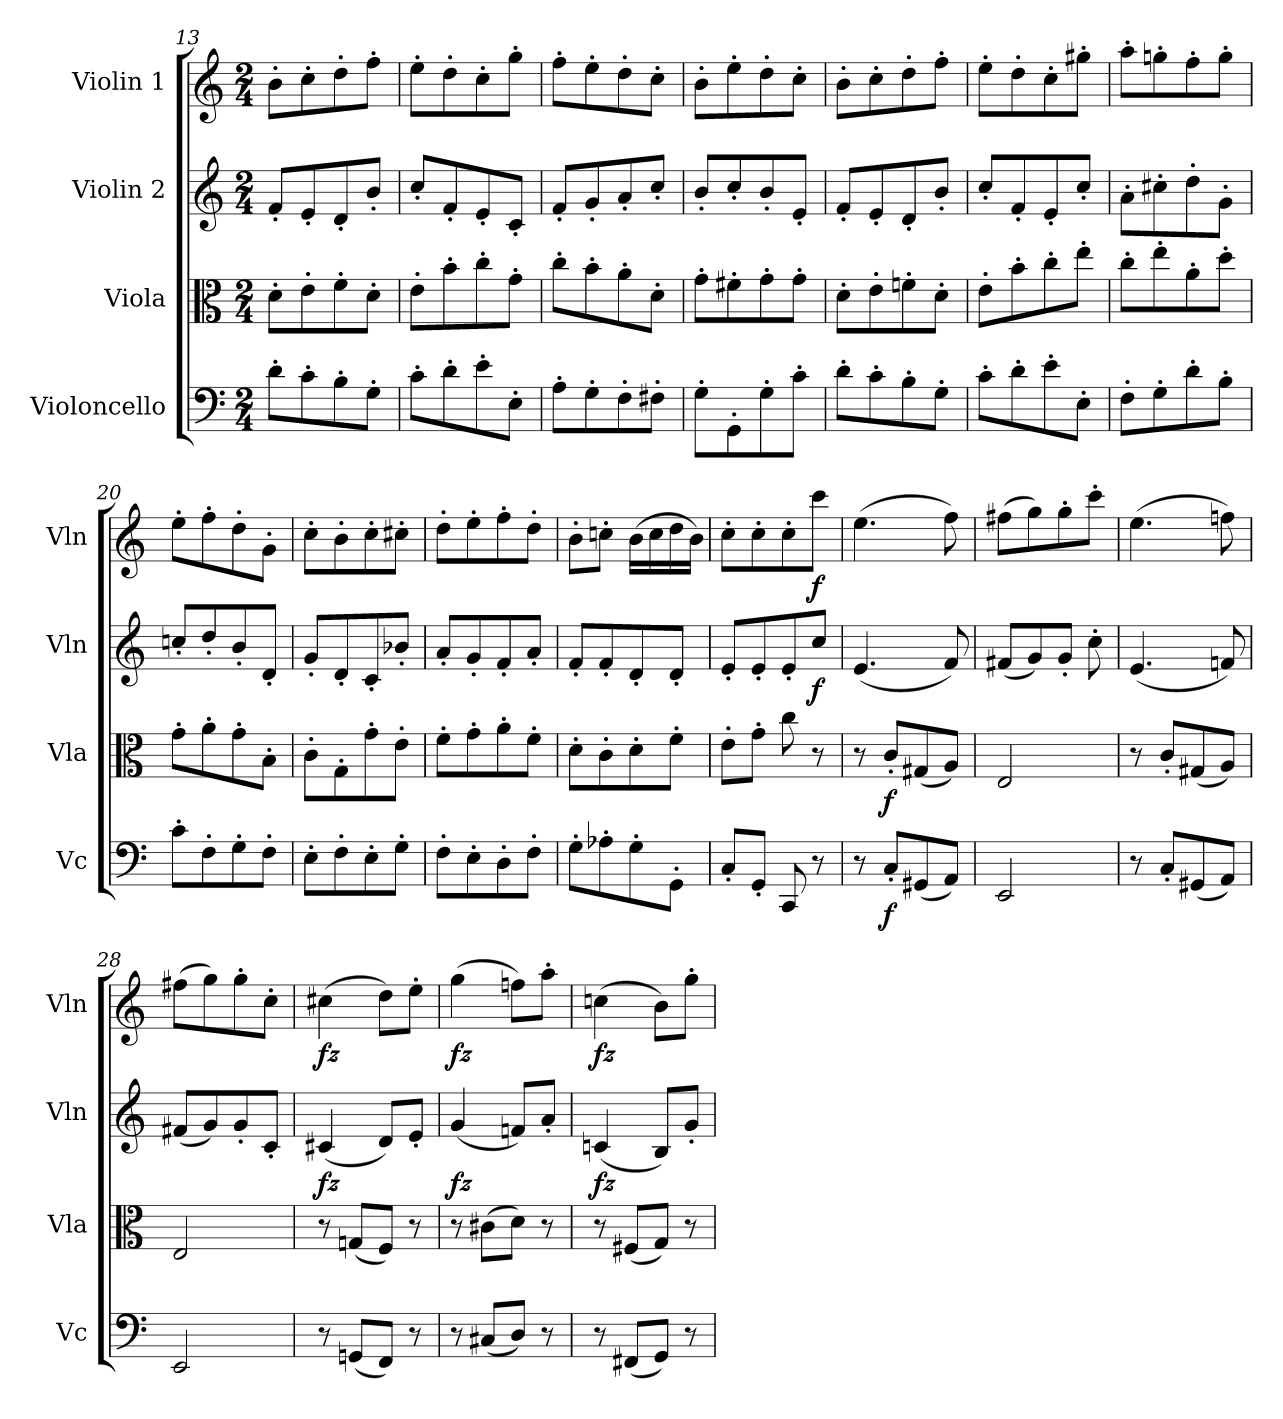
**kern	**dynam	**kern	**dynam	**kern	**dynam	**kern	**dynam
*part4	*part4	*part3	*part3	*part2	*part2	*part1	*part1
*staff4	*staff4	*staff3	*staff3	*staff2	*staff2	*staff1	*staff1
*I"Violoncello	*	*I"Viola	*	*I"Violin 2	*	*I"Violin 1	*
*I'Vc	*	*I'Vla	*	*I'Vln	*	*I'Vln	*
*clefF4	*	*clefC3	*	*clefG2	*	*clefG2	*
*k[]	*	*k[]	*	*k[]	*	*k[]	*
*M2/4	*	*M2/4	*	*M2/4	*	*M2/4	*
=13	=13	=13	=13	=13	=13	=13	=13
8d'\L	.	8d'\L	.	8f'/L	.	8b'\L	.
8c'\	.	8e'\	.	8e'/	.	8cc'\	.
8B'\	.	8f'\	.	8d'/	.	8dd'\	.
8G'\J	.	8d'\J	.	8b'/J	.	8ff'\J	.
=14	=14	=14	=14	=14	=14	=14	=14
8c'\L	.	8e'\L	.	8cc'/L	.	8ee'\L	.
8d'\	.	8b'\	.	8f'/	.	8dd'\	.
8e'\	.	8cc'\	.	8e'/	.	8cc'\	.
8E'\J	.	8g'\J	.	8c'/J	.	8gg'\J	.
=15	=15	=15	=15	=15	=15	=15	=15
8A'\L	.	8cc'\L	.	8f'/L	.	8ff'\L	.
8G'\	.	8b'\	.	8g'/	.	8ee'\	.
8F'\	.	8a'\	.	8a'/	.	8dd'\	.
8F#X'\J	.	8d'\J	.	8cc'/J	.	8cc'\J	.
!!LO:LB:g=z
=16	=16	=16	=16	=16	=16	=16	=16
8G'\L	.	8g'\L	.	8b'/L	.	8b'\L	.
8GG'\	.	8f#X'\	.	8cc'/	.	8ee'\	.
8G'\	.	8g'\	.	8b'/	.	8dd'\	.
8c'\J	.	8g'\J	.	8e'/J	.	8cc'\J	.
=17	=17	=17	=17	=17	=17	=17	=17
8d'\L	.	8d'\L	.	8f'/L	.	8b'\L	.
8c'\	.	8e'\	.	8e'/	.	8cc'\	.
8B'\	.	8fn'\	.	8d'/	.	8dd'\	.
8G'\J	.	8d'\J	.	8b'/J	.	8ff'\J	.
=18	=18	=18	=18	=18	=18	=18	=18
8c'\L	.	8e'\L	.	8cc'/L	.	8ee'\L	.
8d'\	.	8b'\	.	8f'/	.	8dd'\	.
8e'\	.	8cc'\	.	8e'/	.	8cc'\	.
8E'\J	.	8ee'\J	.	8cc'/J	.	8gg#X'\J	.
=19	=19	=19	=19	=19	=19	=19	=19
8F'\L	.	8cc'\L	.	8a'\L	.	8aa'\L	.
8G'\	.	8ee'\	.	8cc#X'\	.	8ggn'\	.
8d'\	.	8a'\	.	8dd'\	.	8ff'\	.
8B'\J	.	8dd'\J	.	8g'\J	.	8gg'\J	.
=20	=20	=20	=20	=20	=20	=20	=20
8c'\L	.	8g'\L	.	8ccn'/L	.	8ee'\L	.
8F'\	.	8a'\	.	8dd'/	.	8ff'\	.
8G'\	.	8g'\	.	8b'/	.	8dd'\	.
8F'\J	.	8B'\J	.	8d'/J	.	8g'\J	.
=21	=21	=21	=21	=21	=21	=21	=21
8E'\L	.	8c'\L	.	8g'/L	.	8cc'\L	.
8F'\	.	8G'\	.	8d'/	.	8b'\	.
8E'\	.	8g'\	.	8c'/	.	8cc'\	.
8G'\J	.	8e'\J	.	8b-X'/J	.	8cc#X'\J	.
=22	=22	=22	=22	=22	=22	=22	=22
8F'\L	.	8f'\L	.	8a'/L	.	8dd'\L	.
8E'\	.	8g'\	.	8g'/	.	8ee'\	.
8D'\	.	8a'\	.	8f'/	.	8ff'\	.
8F'\J	.	8f'\J	.	8a'/J	.	8dd'\J	.
=23	=23	=23	=23	=23	=23	=23	=23
8G'\L	.	8d'\L	.	8f'/L	.	8b'\L	.
8A-X'\	.	8c'\	.	8f'/	.	8ccn'\J	.
8G'\	.	8d'\	.	8d'/	.	(16b\LL	.
.	.	.	.	.	.	16cc\	.
8GG'\J	.	8f'\J	.	8d'/J	.	16dd\	.
.	.	.	.	.	.	16b\JJ)	.
!!LO:LB:g=z
=24	=24	=24	=24	=24	=24	=24	=24
8C'/L	.	8e'\L	.	8e'/L	.	8cc'\L	.
8GG'/J	.	8g'\J	.	8e'/	.	8cc'\	.
8CC/	.	8cc\	.	8e'/	.	8cc'\	.
!	!	!	!	!	!LO:DY:b	!	!LO:DY:b
8r	.	8r	.	8cc/J	f	8ccc\J	f
=25	=25	=25	=25	=25	=25	=25	=25
8r	.	8r	.	(4.e/	.	(4.ee\	.
!	!LO:DY:b	!	!LO:DY:b	!	!	!	!
8C'/L	f	8c'/L	f	.	.	.	.
(8GG#X/	.	(8G#X/	.	.	.	.	.
8AA/J)	.	8A/J)	.	8f/)	.	8ff\)	.
=26	=26	=26	=26	=26	=26	=26	=26
2EE/	.	2E/	.	(8f#X/L	.	(8ff#X\L	.
.	.	.	.	8g/)	.	8gg\)	.
.	.	.	.	8g'/J	.	8gg'\	.
.	.	.	.	8cc'\	.	8ccc'\J	.
=27	=27	=27	=27	=27	=27	=27	=27
8r	.	8r	.	(4.e/	.	(4.ee\	.
8C'/L	.	8c'/L	.	.	.	.	.
(8GG#X/	.	(8G#X/	.	.	.	.	.
8AA/J)	.	8A/J)	.	8fn/)	.	8ffn\)	.
=28	=28	=28	=28	=28	=28	=28	=28
2EE/	.	2E/	.	(8f#X/L	.	(8ff#X\L	.
.	.	.	.	8g/)	.	8gg\)	.
.	.	.	.	8g'/	.	8gg'\	.
.	.	.	.	8c'/J	.	8cc'\J	.
=29	=29	=29	=29	=29	=29	=29	=29
!	!	!	!	!	!LO:DY:b	!	!LO:DY:b
8r	.	8r	.	(4c#X/	fz	(4cc#X\	fz
(8GGn/L	.	(8Gn/L	.	.	.	.	.
8FF/J)	.	8F/J)	.	8d/L)	.	8dd\L)	.
8r	.	8r	.	8e'/J	.	8ee'\J	.
=30	=30	=30	=30	=30	=30	=30	=30
!	!	!	!	!	!LO:DY:b	!	!LO:DY:b
8r	.	8r	.	(4g/	fz	(4gg\	fz
(8C#X/L	.	(8c#X\L	.	.	.	.	.
8D/J)	.	8d\J)	.	8fn/L)	.	8ffn\L)	.
8r	.	8r	.	8a'/J	.	8aa'\J	.
=31	=31	=31	=31	=31	=31	=31	=31
!	!	!	!	!	!LO:DY:b	!	!LO:DY:b
8r	.	8r	.	(4cn/	fz	(4ccn\	fz
(8FF#X/L	.	(8F#X/L	.	.	.	.	.
8GG/J)	.	8G/J)	.	8B/L)	.	8b\L)	.
8r	.	8r	.	8g'/J	.	8gg'\J	.
=	=	=	=	=	=	=	=
*-	*-	*-	*-	*-	*-	*-	*-
